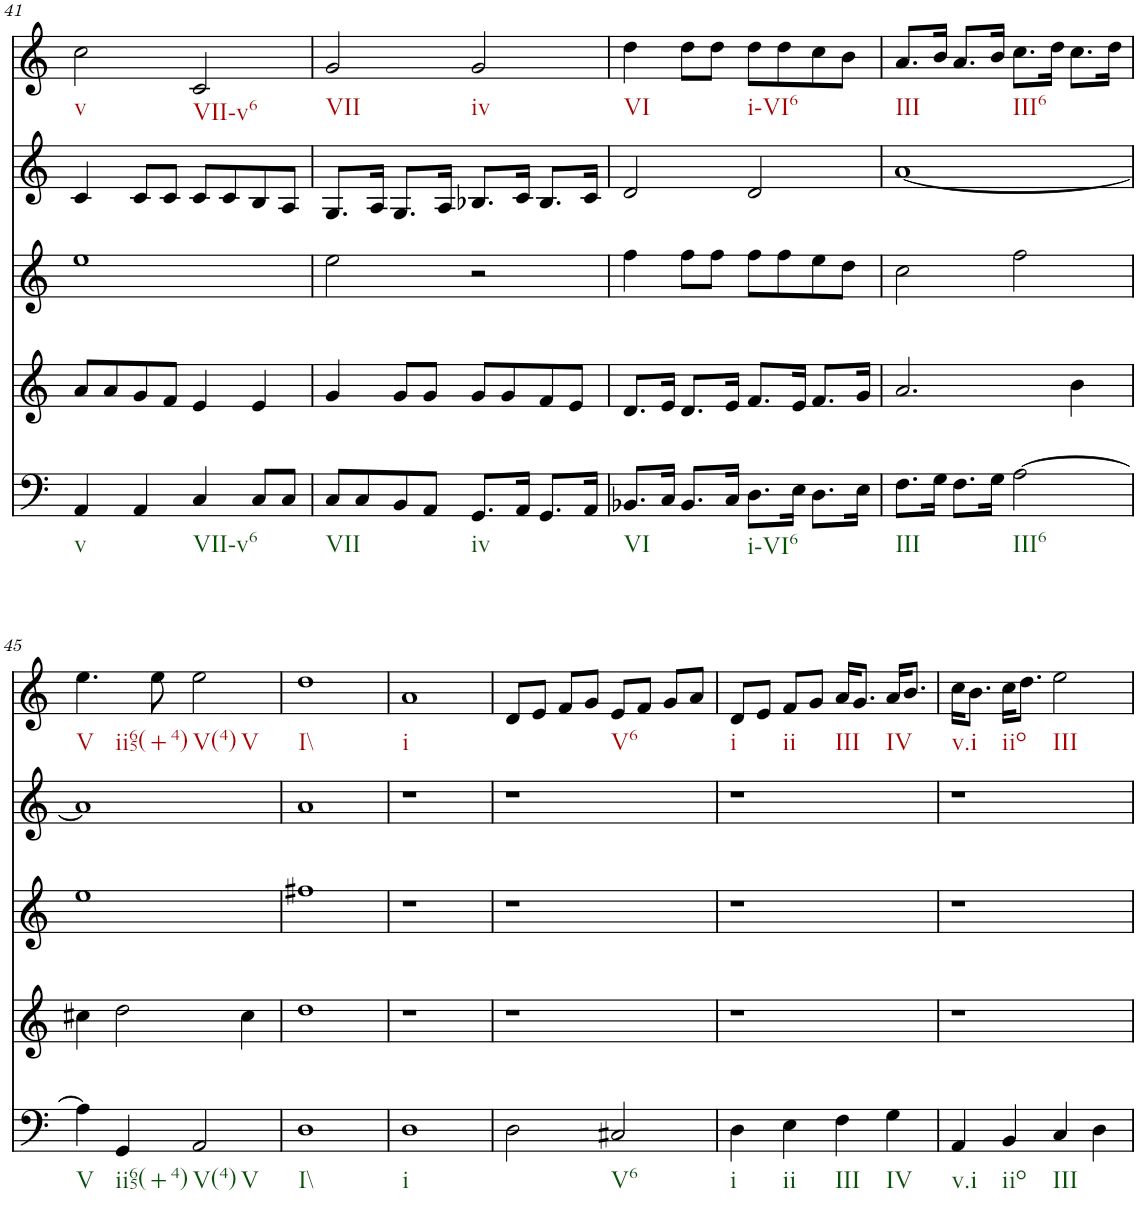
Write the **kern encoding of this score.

**kern	**kern	**kern	**kern	**kern
*part5	*part4	*part3	*part2	*part1
*staff5	*staff4	*staff3	*staff2	*staff1
*I"vox	*I"vox	*I"vox	*I"vox	*I"vox
!!LO:PB:g=z
*clefF4	*clefG2	*clefG2	*clefG2	*clefG2
*k[]	*k[]	*k[]	*k[]	*k[]
*M4/4	*M4/4	*M4/4	*M4/4	*M4/4
=41	=41	=41	=41	=41
4AA/	8a/L	1ee	4c/	2cc\
.	8a/	.	.	.
4AA/	8g/	.	8c/L	.
.	8f/J	.	8c/J	.
4C/	4e/	.	8c/L	2c/
.	.	.	8c/	.
8C/L	4e/	.	8B/	.
8C/J	.	.	8A/J	.
=42	=42	=42	=42	=42
8C/L	4g/	2ee\	8.G/L	2g/
8C/	.	.	.	.
.	.	.	16A/Jk	.
8BB/	8g/L	.	8.G/L	.
8AA/J	8g/J	.	.	.
.	.	.	16A/Jk	.
8.GG/L	8g/L	2r	8.B-X/L	2g/
.	8g/	.	.	.
16AA/Jk	.	.	16c/Jk	.
8.GG/L	8f/	.	8.B-/L	.
.	8e/J	.	.	.
16AA/Jk	.	.	16c/Jk	.
=43	=43	=43	=43	=43
8.BB-X/L	8.d/L	4ff\	2d/	4dd\
16C/Jk	16e/Jk	.	.	.
8.BB-/L	8.d/L	8ff\L	.	8dd\L
.	.	8ff\J	.	8dd\J
16C/Jk	16e/Jk	.	.	.
8.D\L	8.f/L	8ff\L	2d/	8dd\L
.	.	8ff\	.	8dd\
16E\Jk	16e/Jk	.	.	.
8.D\L	8.f/L	8ee\	.	8cc\
.	.	8dd\J	.	8b\J
16E\Jk	16g/Jk	.	.	.
=44	=44	=44	=44	=44
8.F\L	2.a/	2cc\	[1a	8.a/L
16G\Jk	.	.	.	16b/Jk
8.F\L	.	.	.	8.a/L
16G\Jk	.	.	.	16b/Jk
[2A\	.	2ff\	.	8.cc\L
.	.	.	.	16dd\Jk
.	4b\	.	.	8.cc\L
.	.	.	.	16dd\Jk
!!LO:LB:g=z
=45	=45	=45	=45	=45
4A\]	4cc#X\	1ee	1a]	4.ee\
4GG/	2dd\	.	.	.
.	.	.	.	8ee\
2AA/	.	.	.	2ee\
.	4cc#\	.	.	.
=46	=46	=46	=46	=46
1D	1dd	1ff#X	1a	1dd
=47	=47	=47	=47	=47
1D	1r	1r	1r	1a
=48	=48	=48	=48	=48
2D\	1r	1r	1r	8d/L
.	.	.	.	8e/J
.	.	.	.	8f/L
.	.	.	.	8g/J
2C#X/	.	.	.	8e/L
.	.	.	.	8f/J
.	.	.	.	8g/L
.	.	.	.	8a/J
=49	=49	=49	=49	=49
4D\	1r	1r	1r	8d/L
.	.	.	.	8e/J
4E\	.	.	.	8f/L
.	.	.	.	8g/J
4F\	.	.	.	16a/KL
.	.	.	.	8.g/J
4G\	.	.	.	16a/KL
.	.	.	.	8.b/J
=50	=50	=50	=50	=50
4AA/	1r	1r	1r	16cc\KL
.	.	.	.	8.b\J
4BB/	.	.	.	16cc\KL
.	.	.	.	8.dd\J
4C/	.	.	.	2ee\
4D\	.	.	.	.
=	=	=	=	=
*-	*-	*-	*-	*-
